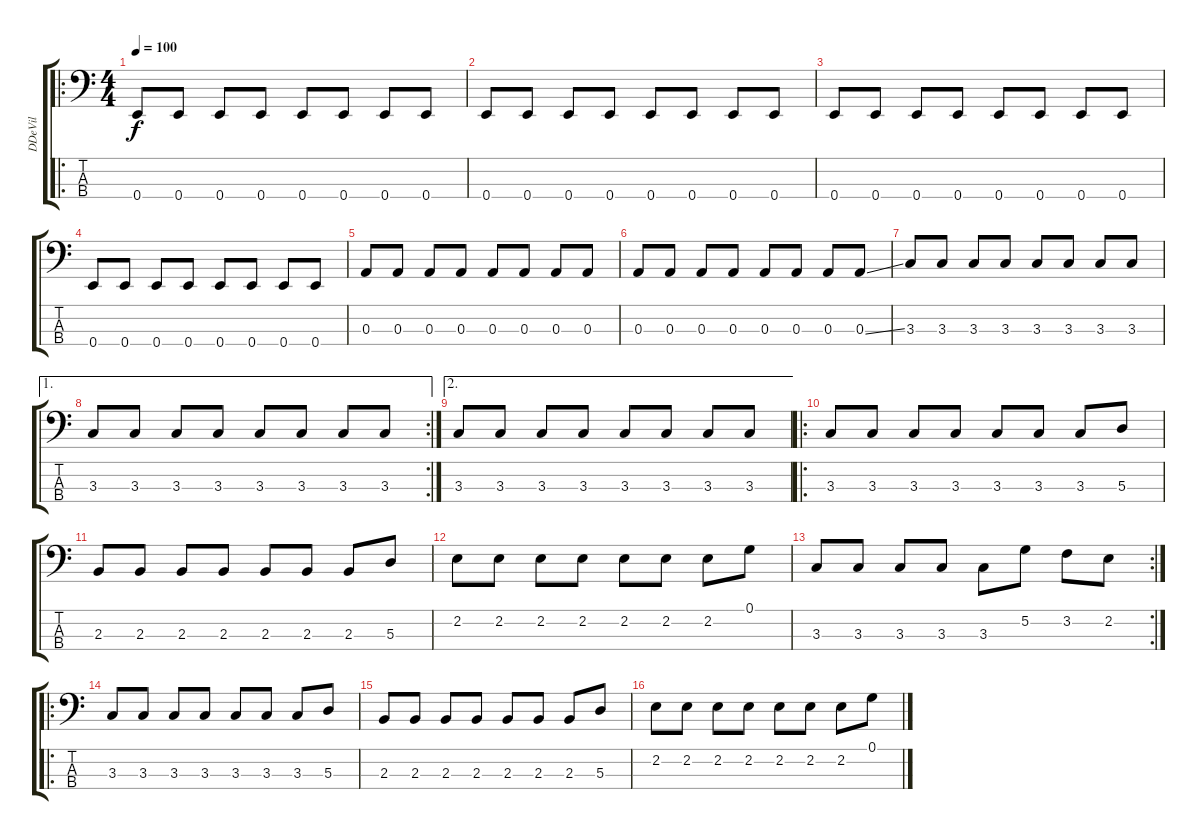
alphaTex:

\track ("DDeVil" "DDeVil") {instrument electricbassfinger}
\staff {score tabs}
\tuning (G2 D2 A1 E1) {hide}
\ro
\ts (4 4)
\tempo 100
\clef f4
\ks c
0.4.8{dy f} 0.4.8 0.4.8 0.4.8 0.4.8 0.4.8 0.4.8 0.4.8 |
0.4.8 0.4.8 0.4.8 0.4.8 0.4.8 0.4.8 0.4.8 0.4.8 |
0.4.8 0.4.8 0.4.8 0.4.8 0.4.8 0.4.8 0.4.8 0.4.8 |
0.4.8 0.4.8 0.4.8 0.4.8 0.4.8 0.4.8 0.4.8 0.4.8 |
0.3.8 0.3.8 0.3.8 0.3.8 0.3.8 0.3.8 0.3.8 0.3.8 |
0.3.8 0.3.8 0.3.8 0.3.8 0.3.8 0.3.8 0.3.8 0.3{ss}.8 |
3.3.8 3.3.8 3.3.8 3.3.8 3.3.8 3.3.8 3.3.8 3.3.8 |
\ae 1
\rc 2
3.3.8 3.3.8 3.3.8 3.3.8 3.3.8 3.3.8 3.3.8 3.3.8 |
\ae 2
3.3.8 3.3.8 3.3.8 3.3.8 3.3.8 3.3.8 3.3.8 3.3.8 |
\ro
3.3.8 3.3.8 3.3.8 3.3.8 3.3.8 3.3.8 3.3.8 5.3.8 |
2.3.8 2.3.8 2.3.8 2.3.8 2.3.8 2.3.8 2.3.8 5.3.8 |
2.2.8 2.2.8 2.2.8 2.2.8 2.2.8 2.2.8 2.2.8 0.1.8 |
\rc 2
3.3.8 3.3.8 3.3.8 3.3.8 3.3.8 5.2.8 3.2.8 2.2.8 |
\ro
3.3.8 3.3.8 3.3.8 3.3.8 3.3.8 3.3.8 3.3.8 5.3.8 |
2.3.8 2.3.8 2.3.8 2.3.8 2.3.8 2.3.8 2.3.8 5.3.8 |
2.2.8 2.2.8 2.2.8 2.2.8 2.2.8 2.2.8 2.2.8 0.1.8
